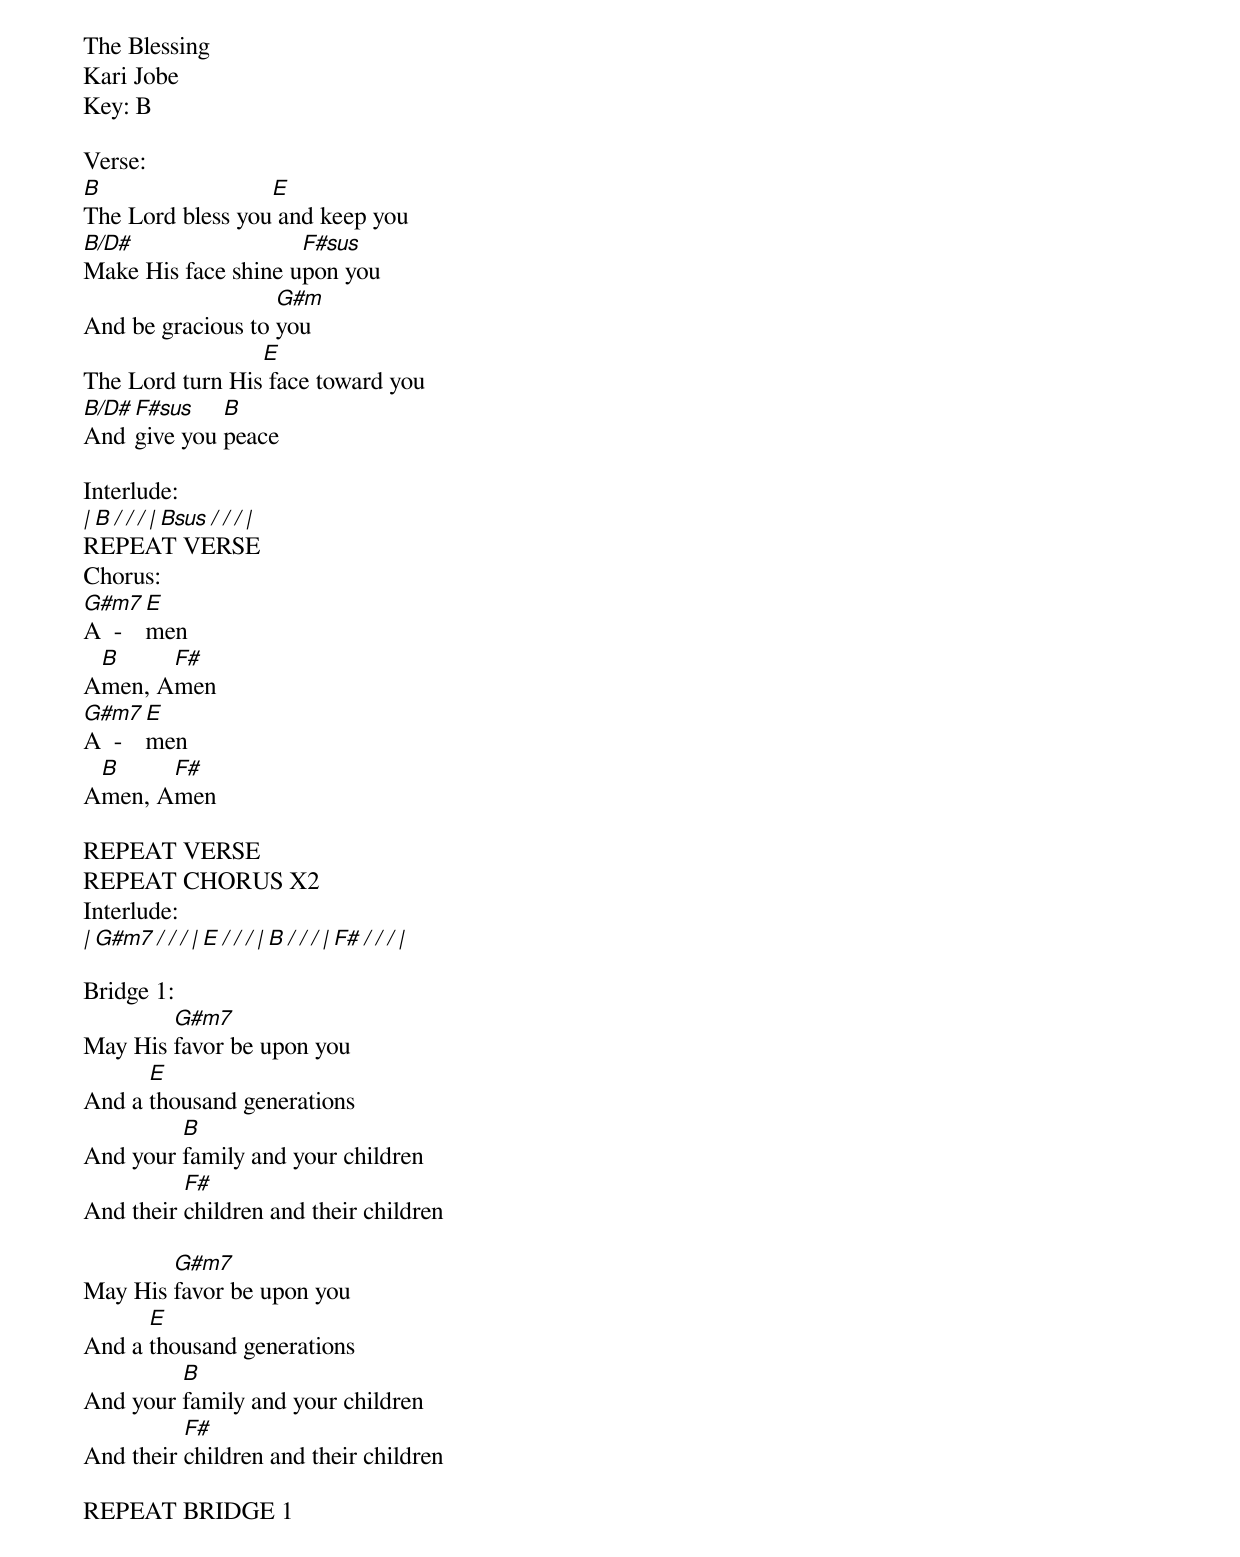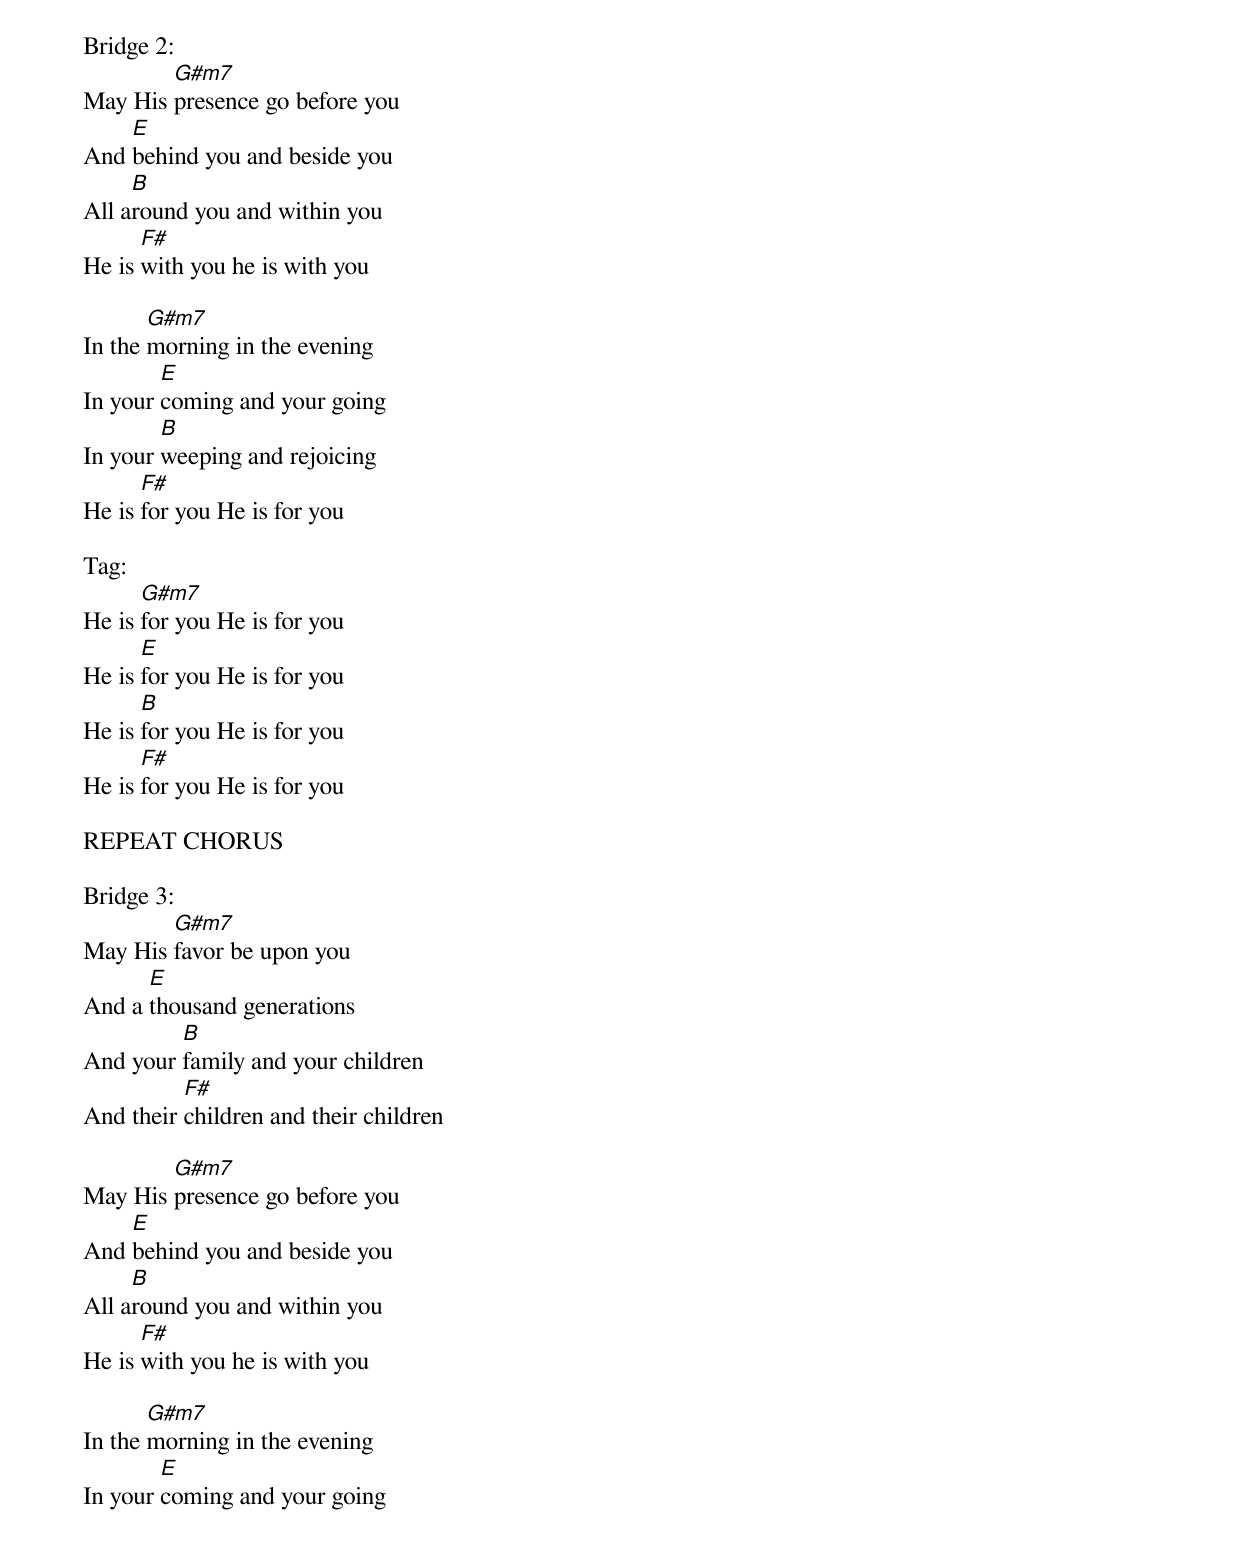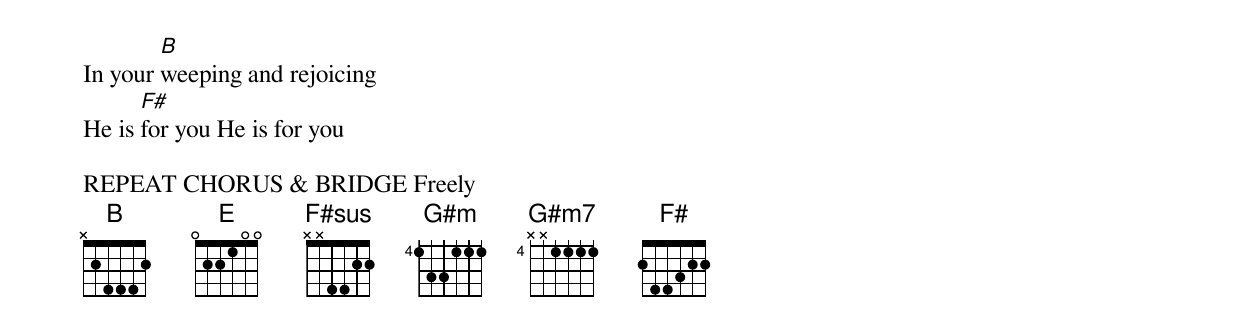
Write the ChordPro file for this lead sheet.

The Blessing
Kari Jobe
Key: B

Verse:
[B]The Lord bless you[E] and keep you
[B/D#]Make His face shine u[F#sus]pon you
And be gracious to [G#m]you
The Lord turn His[E] face toward you
[B/D#]And [F#sus]give you [B]peace

Interlude:
[| B / / / | Bsus / / / |]
REPEAT VERSE
Chorus:
[G#m7]A  - [E]men
A[B]men, A[F#]men
[G#m7]A  - [E]men
A[B]men, A[F#]men

REPEAT VERSE
REPEAT CHORUS X2
Interlude:
[| G#m7 / / / | E / / / | B / / / | F# / / / |]

Bridge 1:
May His [G#m7]favor be upon you
And a [E]thousand generations
And your [B]family and your children
And their [F#]children and their children

May His [G#m7]favor be upon you
And a [E]thousand generations
And your [B]family and your children
And their [F#]children and their children

REPEAT BRIDGE 1

Bridge 2:
May His [G#m7]presence go before you
And [E]behind you and beside you
All a[B]round you and within you
He is [F#]with you he is with you

In the [G#m7]morning in the evening
In your [E]coming and your going
In your [B]weeping and rejoicing
He is [F#]for you He is for you

Tag:
He is [G#m7]for you He is for you
He is [E]for you He is for you
He is [B]for you He is for you
He is [F#]for you He is for you

REPEAT CHORUS

Bridge 3:
May His [G#m7]favor be upon you
And a [E]thousand generations
And your [B]family and your children
And their [F#]children and their children

May His [G#m7]presence go before you
And [E]behind you and beside you
All a[B]round you and within you
He is [F#]with you he is with you

In the [G#m7]morning in the evening
In your [E]coming and your going
In your [B]weeping and rejoicing
He is [F#]for you He is for you

REPEAT CHORUS & BRIDGE Freely
